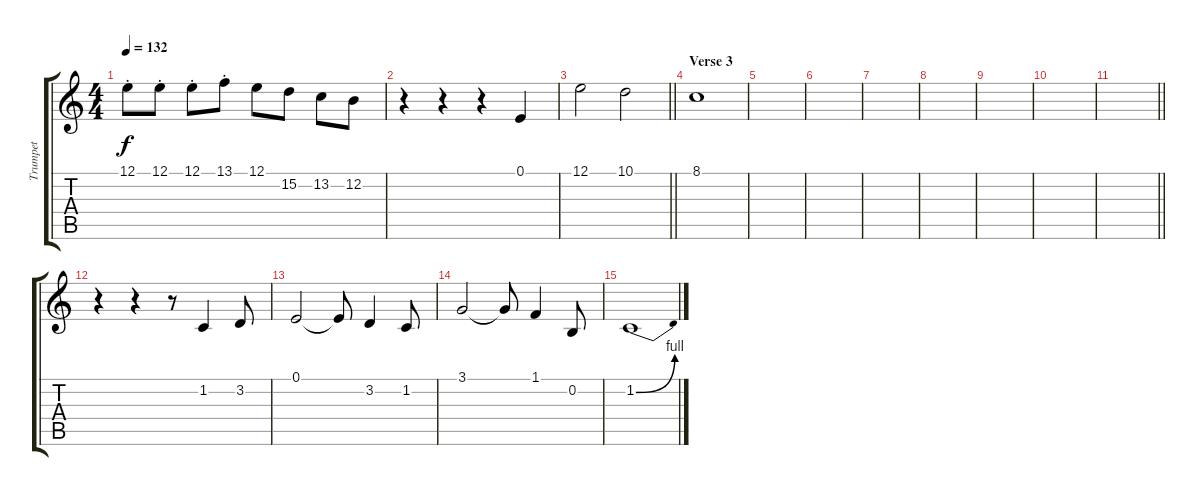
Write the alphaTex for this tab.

\track ("Trumpet" "Trumpet") {instrument tuba}
\staff {score tabs}
\tuning (E4 B3 G3 D3 A2 E2) {hide}
\ts (4 4)
\tempo 132
\clef g2
\ks c
12.1{st}.8{dy f} 12.1{st}.8 12.1{st}.8 13.1{st}.8 12.1.8 15.2.8 13.2.8 12.2.8 |
r.4 r.4 r.4 0.1.4 |
\barLineRight lightlight
12.1.2 10.1.2 |
\section ("" "Verse 3")
8.1.1 |
|
|
|
|
|
|
\barLineRight lightlight
|
r.4 r.4 r.8 1.2.4 3.2.8 |
0.1.2 0.1{t}.8 3.2.4 1.2.8 |
3.1.2 3.1{t}.8 1.1.4 0.2.8 |
1.2{be (bend 0 0 60 4)}.1
